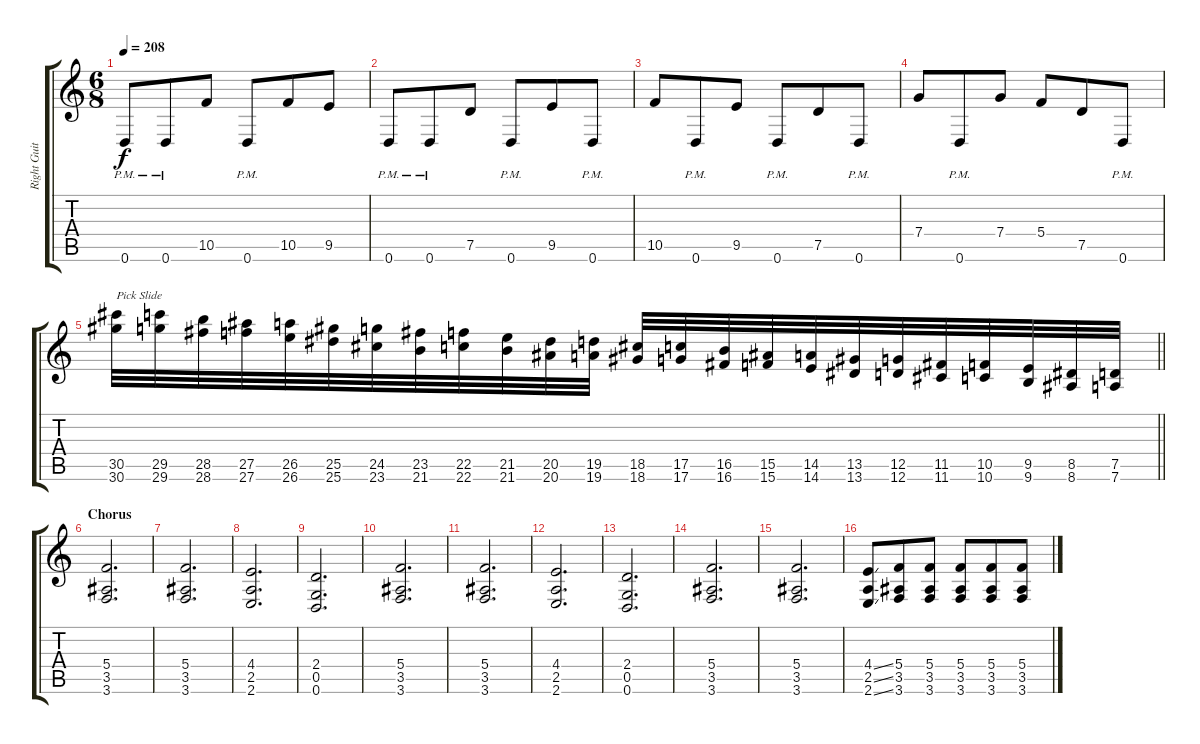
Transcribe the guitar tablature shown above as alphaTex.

\track ("Right Guitar" "Right Guit") {instrument distortionguitar}
\staff {score tabs}
\tuning (D4 A3 F3 C3 G2 D2) {hide}
\ts (6 8)
\tempo 208
\clef g2
\ks c
0.6{pm}.8{dy f} 0.6{pm}.8 10.5.8 0.6{pm}.8 10.5.8 9.5.8 |
0.6{pm}.8 0.6{pm}.8 7.5.8 0.6{pm}.8 9.5.8 0.6{pm}.8 |
10.5.8 0.6{pm}.8 9.5.8 0.6{pm}.8 7.5.8 0.6{pm}.8 |
7.4.8 0.6{pm}.8 7.4.8 5.4.8 7.5.8 0.6{pm}.8 |
\barLineRight lightlight
(30.5 30.6).32{txt "Pick Slide" instrument guitarfretnoise} (29.5 29.6).32 (28.5 28.6).32 (27.5 27.6).32 (26.5 26.6).32 (25.5 25.6).32 (24.5 23.6).32 (23.5 21.6).32 (22.5 22.6).32 (21.5 21.6).32 (20.5 20.6).32 (19.5 19.6).32 (18.5 18.6).32 (17.5 17.6).32 (16.5 16.6).32 (15.5 15.6).32 (14.5 14.6).32 (13.5 13.6).32 (12.5 12.6).32 (11.5 11.6).32 (10.5 10.6).32 (9.5 9.6).32 (8.5 8.6).32 (7.5 7.6).32 |
\section ("" "Chorus")
(5.4 3.5 3.6).2{d instrument distortionguitar} |
(5.4 3.5 3.6).2{d} |
(4.4 2.5 2.6).2{d} |
(2.4 0.5 0.6).2{d} |
(5.4 3.5 3.6).2{d} |
(5.4 3.5 3.6).2{d} |
(4.4 2.5 2.6).2{d} |
(2.4 0.5 0.6).2{d} |
(5.4 3.5 3.6).2{d} |
(5.4 3.5 3.6).2{d} |
(4.4{ss} 2.5{ss} 2.6{ss}).8 (5.4 3.5 3.6).8 (5.4 3.5 3.6).8 (5.4 3.5 3.6).8 (5.4 3.5 3.6).8 (5.4 3.5 3.6).8
